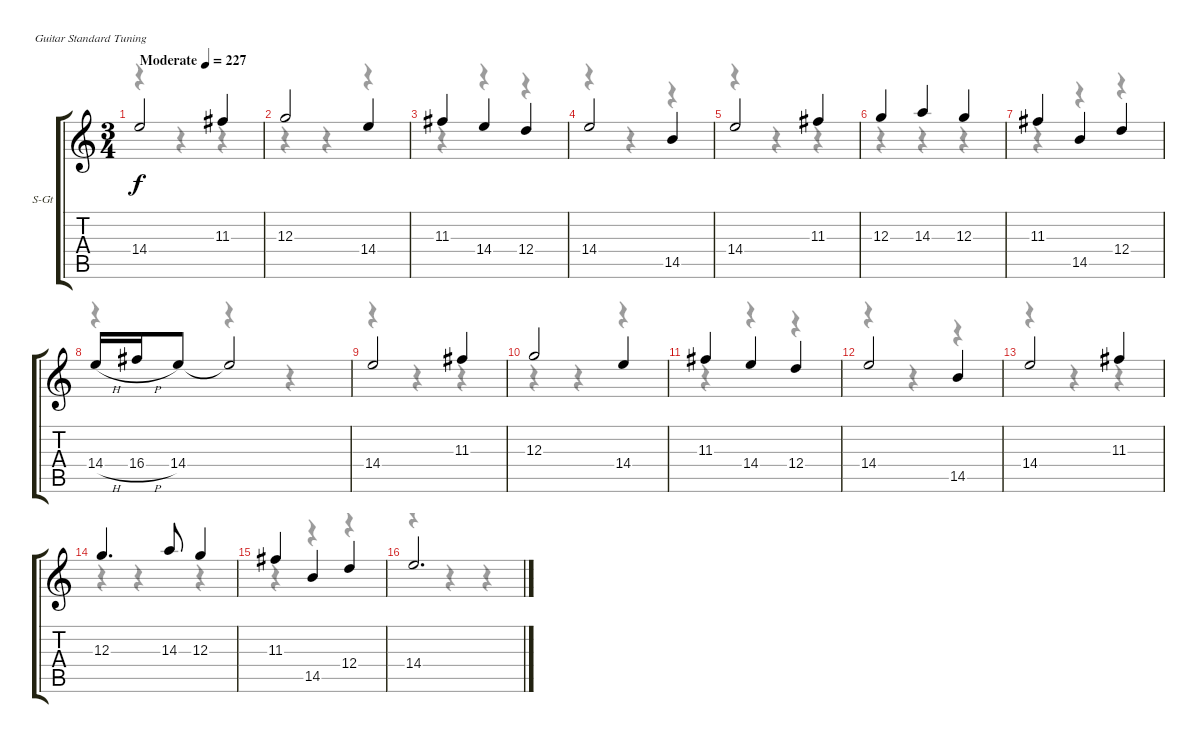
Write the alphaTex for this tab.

\bracketExtendMode groupsimilarinstruments
\firstSystemTrackNameOrientation horizontal
\otherSystemsTrackNameOrientation horizontal
\track ("Track 1" "S-Gt") {instrument accordion}
\staff {score tabs}
\tuning (E4 B3 G3 D3 A2 E2)
\displaytranspose 12
\voice
\ts (3 4)
\beaming (8 3 1 1 1)
\tempo (227 "Moderate")
\clef g2
\ks c
14.4.2{dy f instrument accordion} 11.3.4 |
12.3.2 14.4.4 |
11.3.4 14.4.4 12.4.4 |
14.4.2 14.5.4 |
14.4.2 11.3.4 |
12.3.4 14.3.4 12.3.4 |
11.3.4 14.5.4 12.4.4 |
14.4{h}.16 16.4{h}.16 14.4.8 14.4{t}.2 |
14.4.2 11.3.4 |
12.3.2 14.4.4 |
11.3.4 14.4.4 12.4.4 |
14.4.2 14.5.4 |
14.4.2 11.3.4 |
12.3.4{d} 14.3.8 12.3.4 |
11.3.4 14.5.4 12.4.4 |
14.4.2{d}
\voice
\clef g2
\ottava regular
\simile none
\ks c
r.4{dy mf} r.4 r.4 |
r.4 r.4 r.4 |
r.4 r.4 r.4 |
r.4 r.4 r.4 |
r.4 r.4 r.4 |
r.4 r.4 r.4 |
r.4 r.4 r.4 |
r.4 r.4 r.4 |
r.4 r.4 r.4 |
r.4 r.4 r.4 |
r.4 r.4 r.4 |
r.4 r.4 r.4 |
r.4 r.4 r.4 |
r.4 r.4 r.4 |
r.4 r.4 r.4 |
r.4 r.4 r.4
